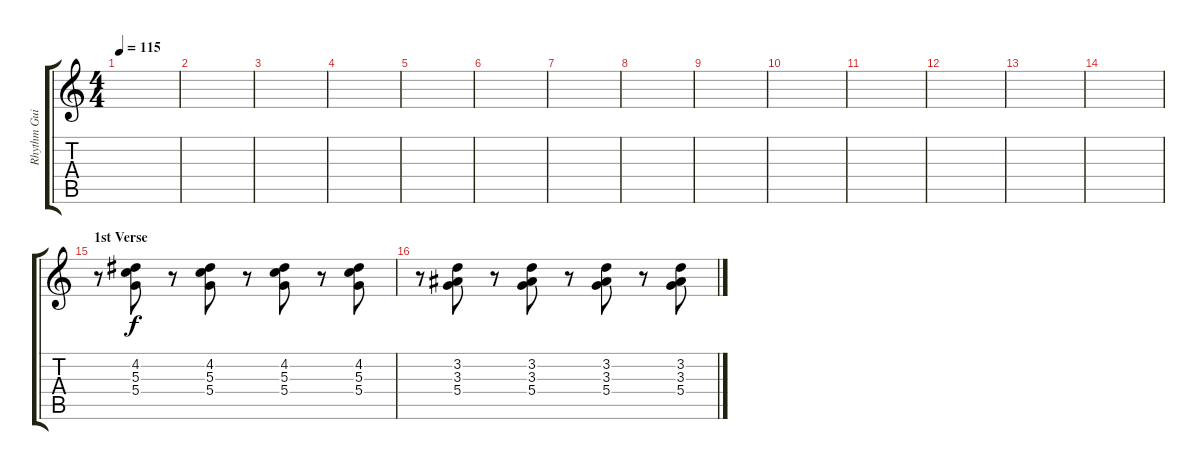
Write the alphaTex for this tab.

\track ("Rhythm Guitar" "Rhythm Gui") {instrument distortionguitar}
\staff {score tabs}
\tuning (E4 B3 G3 D3 A2 E2) {hide}
\ts (4 4)
\tempo 115
\clef g2
\ks c
|
|
|
|
|
|
|
|
|
|
|
|
|
|
\section ("" "1st Verse")
r.8 (4.2 5.3 5.4).8 r.8 (4.2 5.3 5.4).8 r.8 (4.2 5.3 5.4).8 r.8 (4.2 5.3 5.4).8 |
r.8 (3.2 3.3 5.4).8 r.8 (3.2 3.3 5.4).8 r.8 (3.2 3.3 5.4).8 r.8 (3.2 3.3 5.4).8
